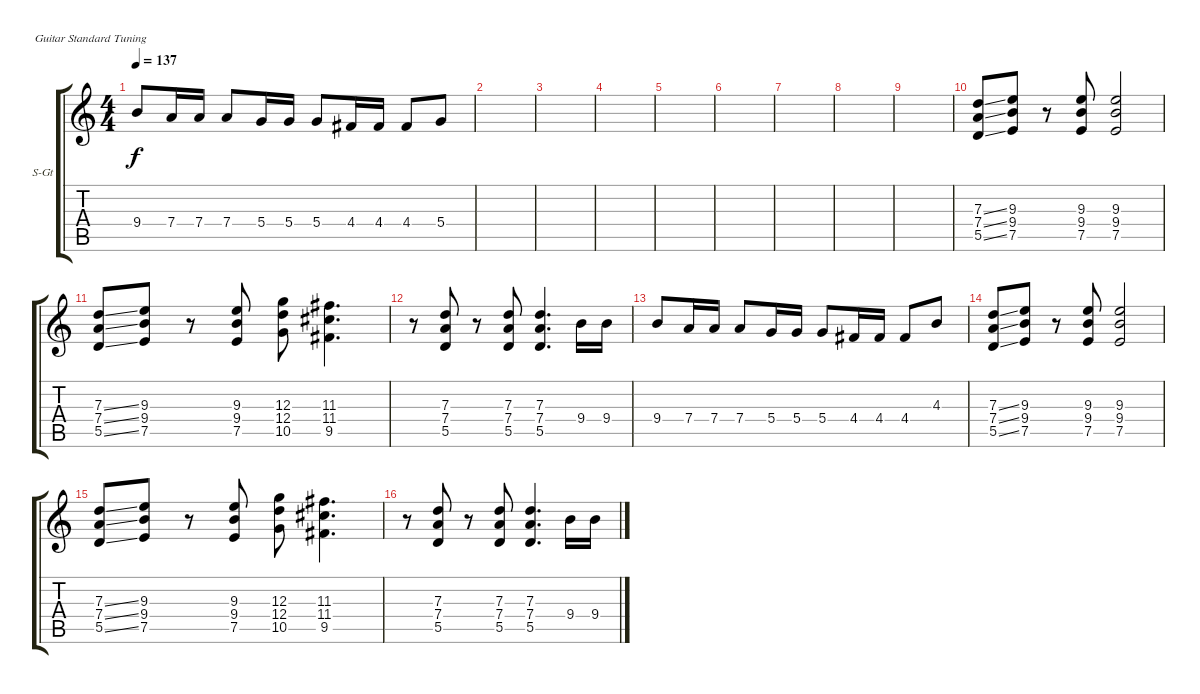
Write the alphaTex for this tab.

\defaultSystemsLayout 4
\bracketExtendMode groupsimilarinstruments
\firstSystemTrackNameOrientation horizontal
\otherSystemsTrackNameOrientation horizontal
\track ("Steel Guitar" "S-Gt") {instrument acousticguitarsteel}
\staff {score tabs}
\tuning (E4 B3 G3 D3 A2 E2)
\ts (4 4)
\tempo 137
\clef g2
\ks c
9.4.8{dy f} 7.4.16 7.4.16 7.4.8 5.4.16 5.4.16 5.4.8 4.4.16 4.4.16 4.4.8 5.4.8 |
|
|
|
|
|
|
|
|
(7.3{ss} 7.4{ss} 5.5{ss}).8 (9.3 9.4 7.5).8 r.8 (9.3 9.4 7.5).8 (9.3 9.4 7.5).2 |
(7.3{ss} 7.4{ss} 5.5{ss}).8 (9.3 9.4 7.5).8 r.8 (9.3 9.4 7.5).8 (12.3 12.4 10.5).8 (11.3 11.4 9.5).4{d} |
r.8 (7.3 7.4 5.5).8 r.8 (7.3 7.4 5.5).8 (7.3 7.4 5.5).4{d} 9.4.16 9.4.16 |
9.4.8 7.4.16 7.4.16 7.4.8 5.4.16 5.4.16 5.4.8 4.4.16 4.4.16 4.4.8 4.3.8 |
(7.3{ss} 7.4{ss} 5.5{ss}).8 (9.3 9.4 7.5).8 r.8 (9.3 9.4 7.5).8 (9.3 9.4 7.5).2 |
(7.3{ss} 7.4{ss} 5.5{ss}).8 (9.3 9.4 7.5).8 r.8 (9.3 9.4 7.5).8 (12.3 12.4 10.5).8 (11.3 11.4 9.5).4{d} |
r.8 (7.3 7.4 5.5).8 r.8 (7.3 7.4 5.5).8 (7.3 7.4 5.5).4{d} 9.4.16 9.4.16
